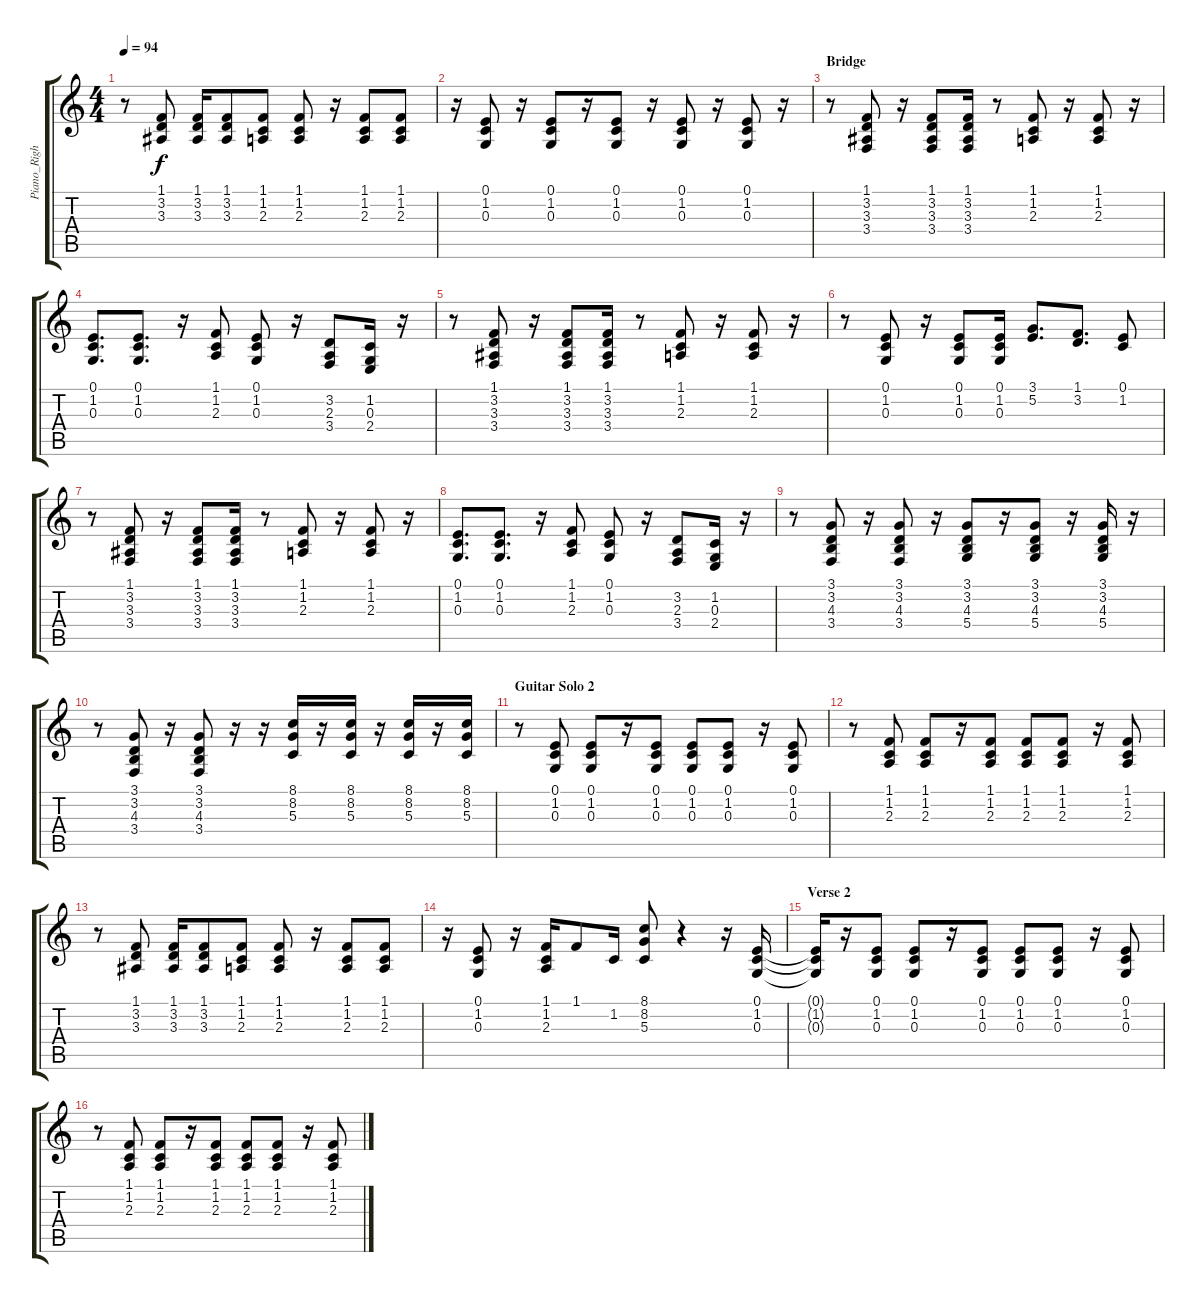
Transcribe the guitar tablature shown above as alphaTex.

\track ("Piano_Right Hand" "Piano_Righ") {instrument acousticgrandpiano}
\staff {score tabs}
\tuning (E4 B3 G3 D3 A2 E2) {hide}
\ts (4 4)
\tempo 94
\clef g2
\ks c
r.8{dy f} (1.1 3.2 3.3).8 (1.1 3.2 3.3).16 (1.1 3.2 3.3).8 (1.1 1.2 2.3).8 (1.1 1.2 2.3).8 r.16 (1.1 1.2 2.3).8 (1.1 1.2 2.3).8 |
r.16 (0.1 1.2 0.3).8 r.16 (0.1 1.2 0.3).8 r.16 (0.1 1.2 0.3).8 r.16 (0.1 1.2 0.3).8 r.16 (0.1 1.2 0.3).8 r.16 |
\section ("" "Bridge")
r.8 (1.1 3.2 3.3 3.4).8 r.16 (1.1 3.2 3.3 3.4).8 (1.1 3.2 3.3 3.4).16 r.8 (1.1 1.2 2.3).8 r.16 (1.1 1.2 2.3).8 r.16 |
(0.1 1.2 0.3).8{d} (0.1 1.2 0.3).8{d} r.16 (1.1 1.2 2.3).8 (0.1 1.2 0.3).8 r.16 (3.2 2.3 3.4).8 (1.2 0.3 2.4).16 r.16 |
r.8 (1.1 3.2 3.3 3.4).8 r.16 (1.1 3.2 3.3 3.4).8 (1.1 3.2 3.3 3.4).16 r.8 (1.1 1.2 2.3).8 r.16 (1.1 1.2 2.3).8 r.16 |
r.8 (0.1 1.2 0.3).8 r.16 (0.1 1.2 0.3).8 (0.1 1.2 0.3).16 (3.1 5.2).8{d} (1.1 3.2).8{d} (0.1 1.2).8 |
r.8 (1.1 3.2 3.3 3.4).8 r.16 (1.1 3.2 3.3 3.4).8 (1.1 3.2 3.3 3.4).16 r.8 (1.1 1.2 2.3).8 r.16 (1.1 1.2 2.3).8 r.16 |
(0.1 1.2 0.3).8{d} (0.1 1.2 0.3).8{d} r.16 (1.1 1.2 2.3).8 (0.1 1.2 0.3).8 r.16 (3.2 2.3 3.4).8 (1.2 0.3 2.4).16 r.16 |
r.8 (3.1 3.2 4.3 3.4).8 r.16 (3.1 3.2 4.3 3.4).8 r.16 (3.1 3.2 4.3 5.4).8 r.16 (3.1 3.2 4.3 5.4).8 r.16 (3.1 3.2 4.3 5.4).16 r.16 |
r.8 (3.1 3.2 4.3 3.4).8 r.16 (3.1 3.2 4.3 3.4).8 r.16 r.16 (8.1 8.2 5.3).16 r.16 (8.1 8.2 5.3).16 r.16 (8.1 8.2 5.3).16 r.16 (8.1 8.2 5.3).16 |
\section ("" "Guitar Solo 2")
r.8 (0.1 1.2 0.3).8 (0.1 1.2 0.3).8 r.16 (0.1 1.2 0.3).8 (0.1 1.2 0.3).8 (0.1 1.2 0.3).8 r.16 (0.1 1.2 0.3).8 |
r.8 (1.1 1.2 2.3).8 (1.1 1.2 2.3).8 r.16 (1.1 1.2 2.3).8 (1.1 1.2 2.3).8 (1.1 1.2 2.3).8 r.16 (1.1 1.2 2.3).8 |
r.8 (1.1 3.2 3.3).8 (1.1 3.2 3.3).16 (1.1 3.2 3.3).8 (1.1 1.2 2.3).8 (1.1 1.2 2.3).8 r.16 (1.1 1.2 2.3).8 (1.1 1.2 2.3).8 |
r.16 (0.1 1.2 0.3).8 r.16 (1.1 1.2 2.3).16 1.1.8 1.2.16 (8.1 8.2 5.3).8 r.4 r.16 (0.1 1.2 0.3).16 |
\section ("" "Verse 2")
(0.1{t} 1.2{t} 0.3{t}).16 r.16 (0.1 1.2 0.3).8 (0.1 1.2 0.3).8 r.16 (0.1 1.2 0.3).8 (0.1 1.2 0.3).8 (0.1 1.2 0.3).8 r.16 (0.1 1.2 0.3).8 |
r.8 (1.1 1.2 2.3).8 (1.1 1.2 2.3).8 r.16 (1.1 1.2 2.3).8 (1.1 1.2 2.3).8 (1.1 1.2 2.3).8 r.16 (1.1 1.2 2.3).8
